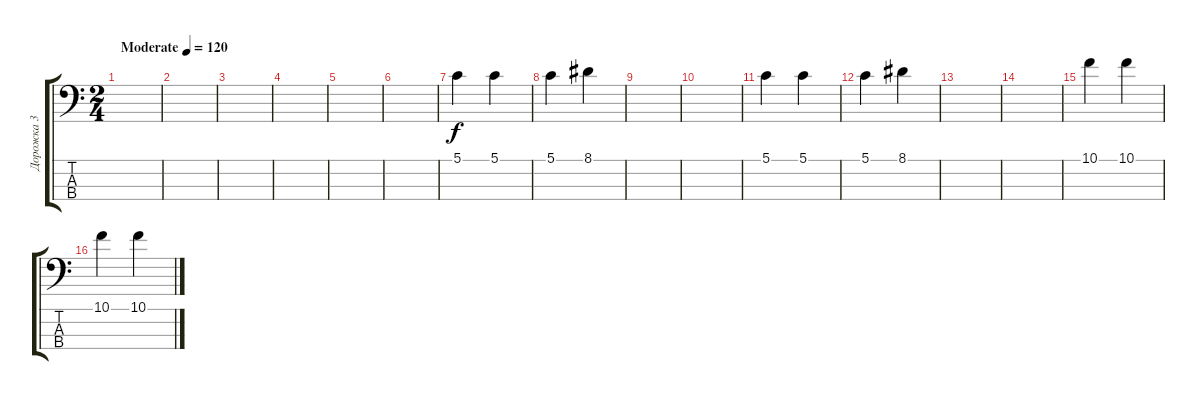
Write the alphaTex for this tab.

\track ("Дорожка 3" "Дорожка 3") {instrument electricbassfinger}
\staff {score tabs}
\tuning (G2 D2 A1 E1) {hide}
\ts (2 4)
\tempo (120 "Moderate")
\clef f4
\ks c
|
|
|
|
|
|
5.1.4 5.1.4 |
5.1.4 8.1.4 |
|
|
5.1.4 5.1.4 |
5.1.4 8.1.4 |
|
|
10.1.4 10.1.4 |
10.1.4 10.1.4
